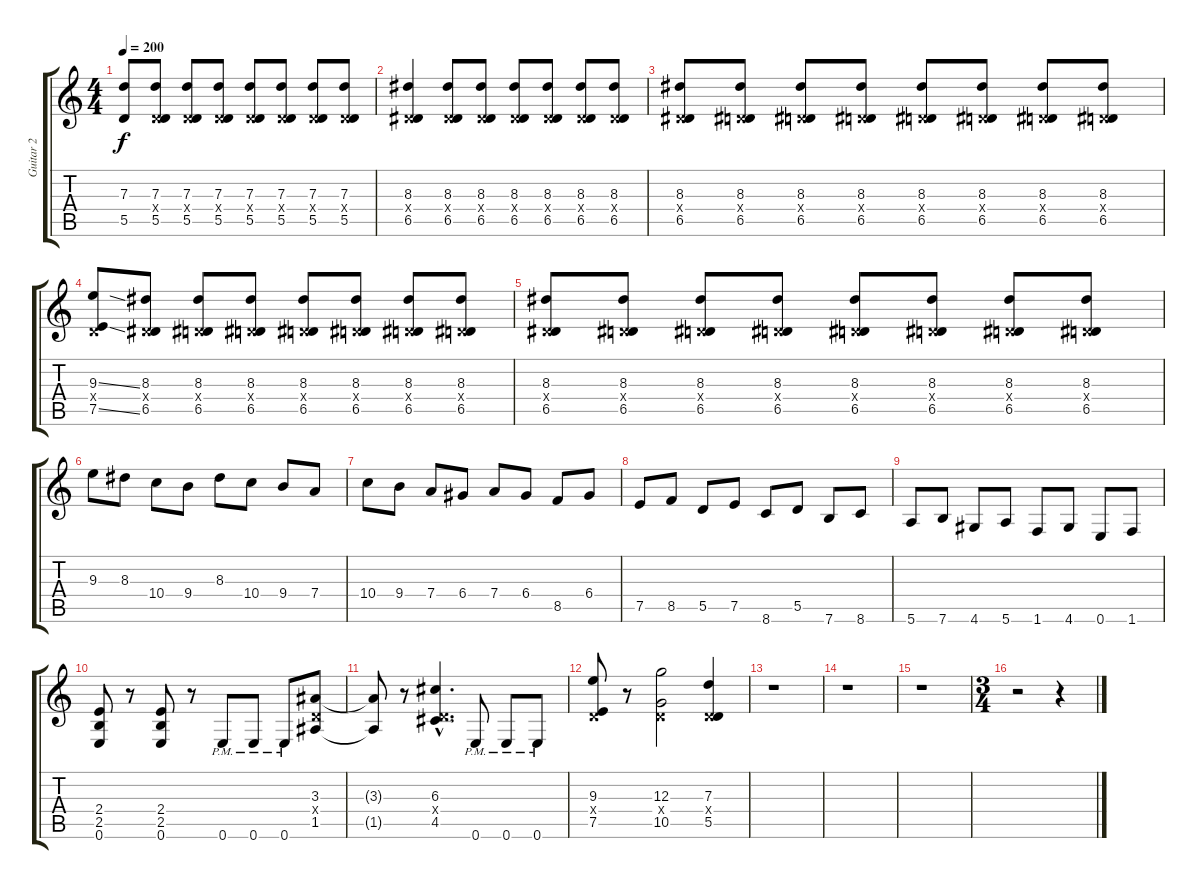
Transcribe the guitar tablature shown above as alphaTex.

\track ("Guitar 2" "Guitar 2") {instrument distortionguitar}
\staff {score tabs}
\tuning (E4 B3 G3 D3 A2 E2) {hide}
\ts (4 4)
\tempo 200
\clef g2
\ks c
(7.3{t} 5.5{t}).8{dy f} (7.3 0.4{x} 5.5).8 (7.3 0.4{x} 5.5).8 (7.3 0.4{x} 5.5).8 (7.3 0.4{x} 5.5).8 (7.3 0.4{x} 5.5).8 (7.3 0.4{x} 5.5).8 (7.3 0.4{x} 5.5).8 |
(8.3 0.4{x} 6.5).4 (8.3 1.4{x} 6.5).8 (8.3 1.4{x} 6.5).8 (8.3 1.4{x} 6.5).8 (8.3 1.4{x} 6.5).8 (8.3 1.4{x} 6.5).8 (8.3 1.4{x} 6.5).8 |
(8.3 0.4{x} 6.5).8 (8.3 0.4{x} 6.5).8 (8.3 0.4{x} 6.5).8 (8.3 0.4{x} 6.5).8 (8.3 0.4{x} 6.5).8 (8.3 0.4{x} 6.5).8 (8.3 0.4{x} 6.5).8 (8.3 0.4{x} 6.5).8 |
(9.3{ss} 0.4{x} 7.5{ss}).8 (8.3 0.4{x} 6.5).8 (8.3 0.4{x} 6.5).8 (8.3 0.4{x} 6.5).8 (8.3 0.4{x} 6.5).8 (8.3 0.4{x} 6.5).8 (8.3 0.4{x} 6.5).8 (8.3 0.4{x} 6.5).8 |
(8.3 0.4{x} 6.5).8 (8.3 0.4{x} 6.5).8 (8.3 0.4{x} 6.5).8 (8.3 0.4{x} 6.5).8 (8.3 0.4{x} 6.5).8 (8.3 0.4{x} 6.5).8 (8.3 0.4{x} 6.5).8 (8.3 0.4{x} 6.5).8 |
9.3.8 8.3.8 10.4.8 9.4.8 8.3.8 10.4.8 9.4.8 7.4.8 |
10.4.8 9.4.8 7.4.8 6.4.8 7.4.8 6.4.8 8.5.8 6.4.8 |
7.5.8 8.5.8 5.5.8 7.5.8 8.6.8 5.5.8 7.6.8 8.6.8 |
5.6.8 7.6.8 4.6.8 5.6.8 1.6.8 4.6.8 0.6.8 1.6.8 |
(2.4 2.5 0.6).8 r.8 (2.4 2.5 0.6).8 r.8 0.6{pm}.8 0.6{pm}.8 0.6{pm}.8 (3.3 0.4{x} 1.5).8 |
(3.3{t} 1.5{t}).8 r.8 (6.3{hac} 0.4{hac x} 4.5{hac}).4{d} 0.6{pm}.8 0.6{pm}.8 0.6{pm}.8 |
(9.3 0.4{x} 7.5).8 r.8 (12.3 0.4{x} 10.5).2 (7.3 0.4{x} 5.5).4 |
r.1 |
r.1 |
r.1 |
\ts (3 4)
r.2 r.4
